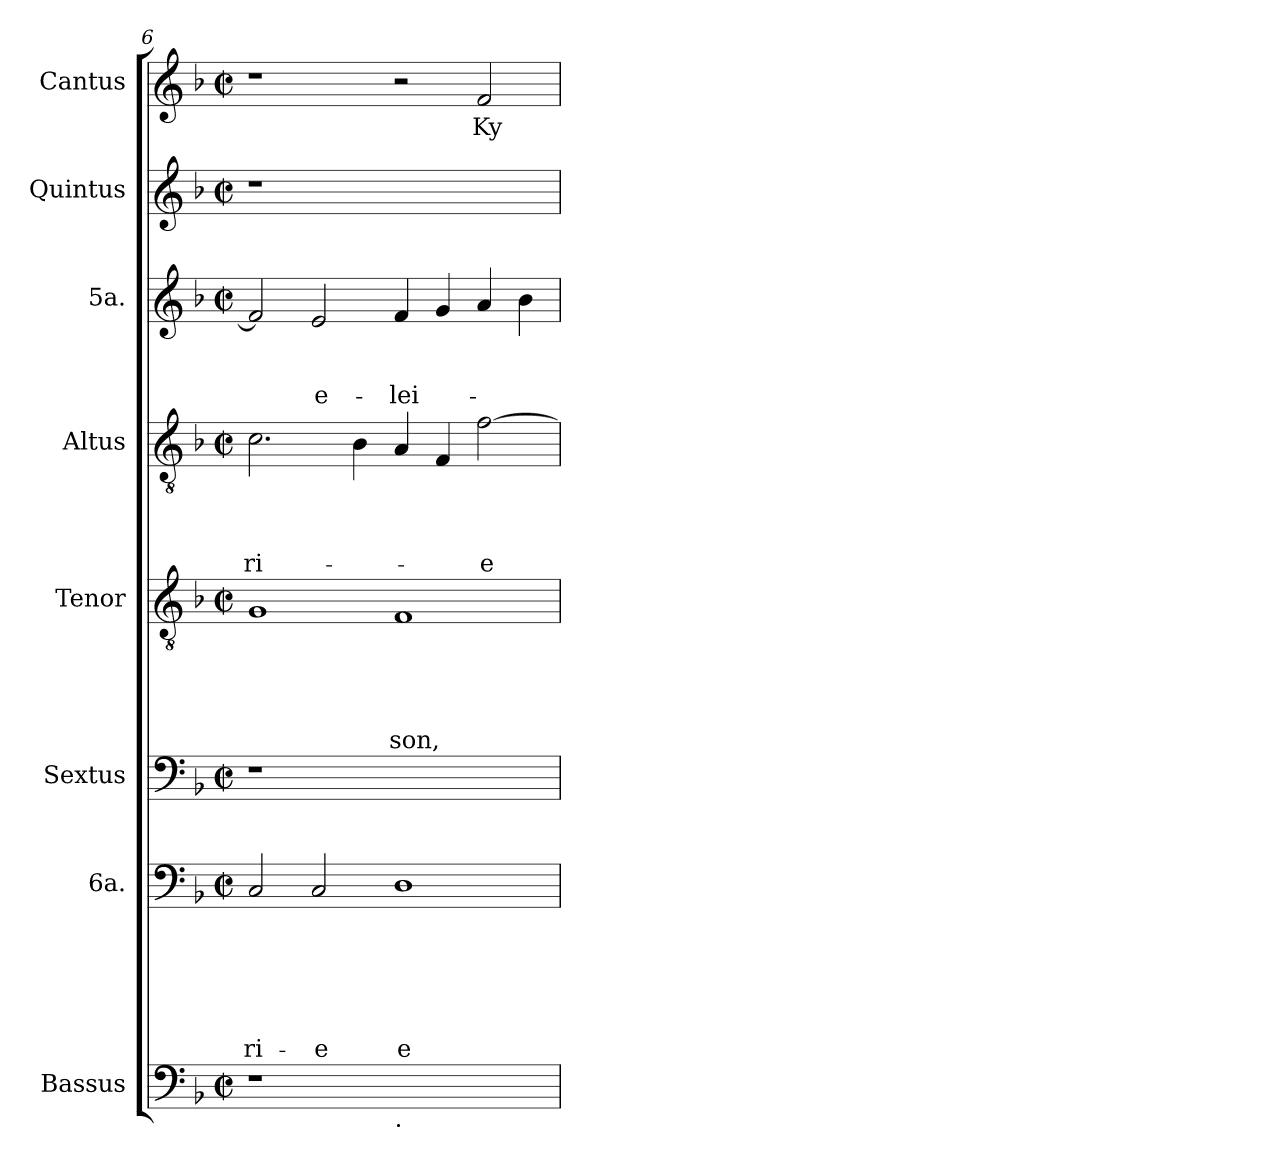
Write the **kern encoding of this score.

**kern	**kern	**text	**text	**text	**text	**text	**text	**kern	**kern	**text	**text	**text	**text	**text	**kern	**text	**text	**text	**text	**kern	**text	**text	**text	**kern	**kern	**text
*part8	*part7	*part7	*part7	*part7	*part7	*part7	*part7	*part6	*part5	*part5	*part5	*part5	*part5	*part5	*part4	*part4	*part4	*part4	*part4	*part3	*part3	*part3	*part3	*part2	*part1	*part1
*staff8	*staff7	*staff7	*staff7	*staff7	*staff7	*staff7	*staff7	*staff6	*staff5	*staff5	*staff5	*staff5	*staff5	*staff5	*staff4	*staff4	*staff4	*staff4	*staff4	*staff3	*staff3	*staff3	*staff3	*staff2	*staff1	*staff1
*I"Bassus	*I"6a.	*	*	*	*	*	*	*I"Sextus	*I"Tenor	*	*	*	*	*	*I"Altus	*	*	*	*	*I"5a.	*	*	*	*I"Quintus	*I"Cantus	*
*I'B.	*I'6a.	*	*	*	*	*	*	*	*I'T.	*	*	*	*	*	*I'A.	*	*	*	*	*I'5a.	*	*	*	*	*I'C.	*
*clefF4	*clefF4	*	*	*	*	*	*	*clefF4	*clefGv2	*	*	*	*	*	*clefGv2	*	*	*	*	*clefG2	*	*	*	*clefG2	*clefG2	*
*k[b-]	*k[b-]	*	*	*	*	*	*	*k[b-]	*k[b-]	*	*	*	*	*	*k[b-]	*	*	*	*	*k[b-]	*	*	*	*k[b-]	*k[b-]	*
*F:	*F:	*	*	*	*	*	*	*F:	*F:	*	*	*	*	*	*F:	*	*	*	*	*F:	*	*	*	*F:	*F:	*
*M2/2	*M2/2	*	*	*	*	*	*	*M2/2	*M2/2	*	*	*	*	*	*M2/2	*	*	*	*	*M2/2	*	*	*	*M2/2	*M2/2	*
*met(c|)	*met(c|)	*	*	*	*	*	*	*met(c|)	*met(c|)	*	*	*	*	*	*met(c|)	*	*	*	*	*met(c|)	*	*	*	*met(c|)	*met(c|)	*
=6	=6	=6	=6	=6	=6	=6	=6	=6	=6	=6	=6	=6	=6	=6	=6	=6	=6	=6	=6	=6	=6	=6	=6	=6	=6	=6
!	!	!	!	!	!	!	!LO:LY:b	!	!	!	!	!	!	!	!	!	!	!	!LO:LY:b	!	!	!	!	!	!	!
1r	2C/	.	.	.	.	.	-ri-	1r	1G	.	.	.	.	.	2.c\	.	.	.	-ri-	2f/]	.	.	.	1r	1r	.
!	!	!	!	!	!	!	!LO:LY:b	!	!	!	!	!	!	!	!	!	!	!	!	!	!	!	!LO:LY:b	!	!	!
.	2C/	.	.	.	.	.	-e	.	.	.	.	.	.	.	.	.	.	.	.	2e/	.	.	e-	.	.	.
.	.	.	.	.	.	.	.	.	.	.	.	.	.	.	4B-\	.	.	.	.	.	.	.	.	.	.	.
!LO:TX:b:t=.	!	!	!	!	!	!	!	!	!	!	!	!	!	!	!	!	!	!	!	!	!	!	!	!	!	!
!	!	!	!	!	!	!	!LO:LY:b	!	!	!	!	!	!	!LO:LY:b	!	!	!	!	!	!	!	!	!LO:LY:b	!	!	!
1ryy	1D	.	.	.	.	.	e-	1ryy	1F	.	.	.	.	-son,	4A/	.	.	.	.	4f/	.	.	-lei-	1ryy	2r	.
.	.	.	.	.	.	.	.	.	.	.	.	.	.	.	4F/	.	.	.	.	4g/	.	.	.	.	.	.
!	!	!	!	!	!	!	!	!	!	!	!	!	!	!	!	!	!	!	!LO:LY:b	!	!	!	!	!	!	!LO:LY:b
.	.	.	.	.	.	.	.	.	.	.	.	.	.	.	[>2f\	.	.	.	-e	4a/	.	.	.	.	2f/	Ky-
.	.	.	.	.	.	.	.	.	.	.	.	.	.	.	.	.	.	.	.	4b-\	.	.	.	.	.	.
=	=	=	=	=	=	=	=	=	=	=	=	=	=	=	=	=	=	=	=	=	=	=	=	=	=	=
*-	*-	*-	*-	*-	*-	*-	*-	*-	*-	*-	*-	*-	*-	*-	*-	*-	*-	*-	*-	*-	*-	*-	*-	*-	*-	*-
